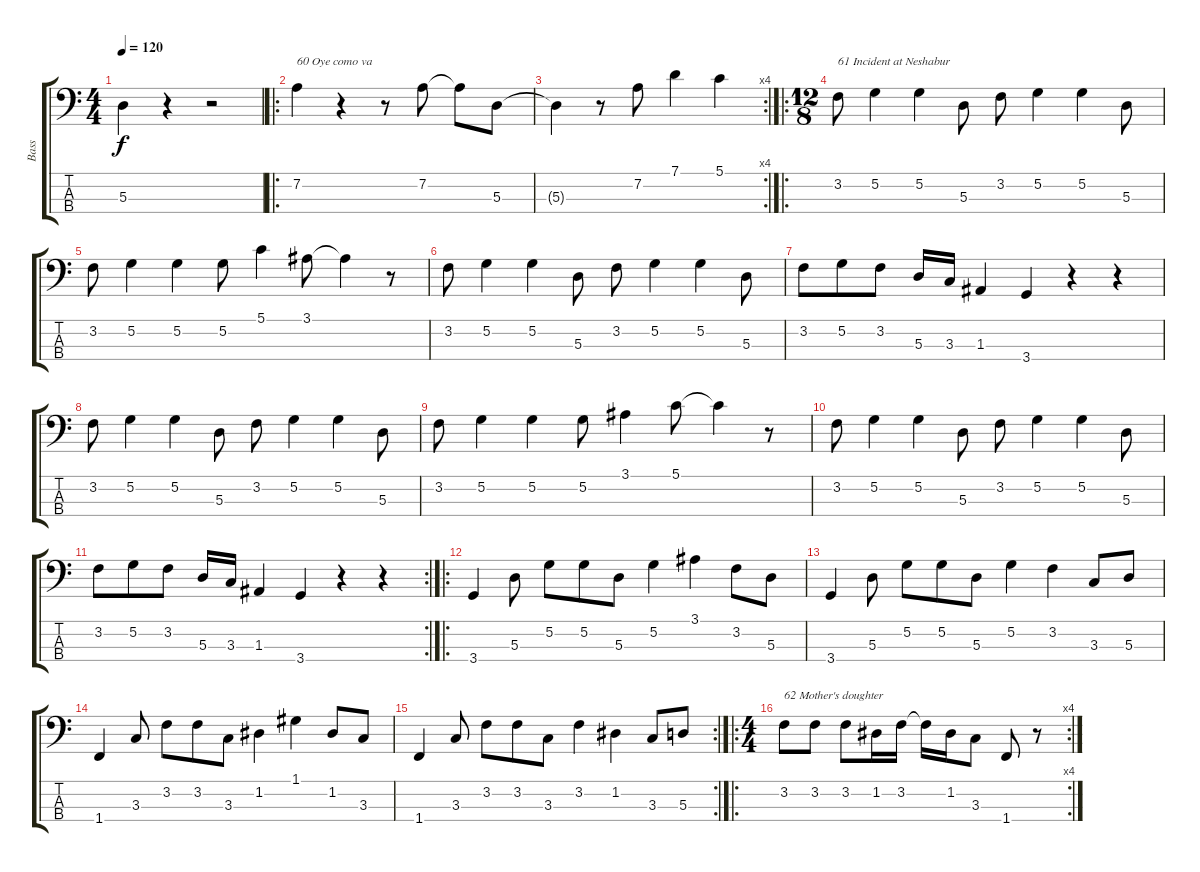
\track ("Bass" "Bass") {instrument electricbassfinger}
\staff {score tabs}
\tuning (G2 D2 A1 E1) {hide}
\ts (4 4)
\tempo 120
\clef f4
\ks c
5.3.4{dy f} r.4 r.2 |
\ro
7.2.4{txt "60 Oye como va"} r.4 r.8 7.2.8 7.2{t}.8 5.3.8 |
\rc 4
5.3{t}.4 r.8 7.2.8 7.1.4 5.1.4 |
\ro
\ts (12 8)
3.2.8{txt "61 Incident at Neshabur"} 5.2.4 5.2.4 5.3.8 3.2.8 5.2.4 5.2.4 5.3.8 |
3.2.8 5.2.4 5.2.4 5.2.8 5.1.4 3.1.8 3.1{t}.4 r.8 |
3.2.8 5.2.4 5.2.4 5.3.8 3.2.8 5.2.4 5.2.4 5.3.8 |
3.2.8 5.2.8 3.2.8 5.3.16 3.3.16 1.3.4 3.4.4 r.4 r.4 |
3.2.8 5.2.4 5.2.4 5.3.8 3.2.8 5.2.4 5.2.4 5.3.8 |
3.2.8 5.2.4 5.2.4 5.2.8 3.1.4 5.1.8 5.1{t}.4 r.8 |
3.2.8 5.2.4 5.2.4 5.3.8 3.2.8 5.2.4 5.2.4 5.3.8 |
\rc 2
3.2.8 5.2.8 3.2.8 5.3.16 3.3.16 1.3.4 3.4.4 r.4 r.4 |
\ro
3.4.4 5.3.8 5.2.8 5.2.8 5.3.8 5.2.4 3.1.4 3.2.8 5.3.8 |
3.4.4 5.3.8 5.2.8 5.2.8 5.3.8 5.2.4 3.2.4 3.3.8 5.3.8 |
1.4.4 3.3.8 3.2.8 3.2.8 3.3.8 1.2.4 1.1.4 1.2.8 3.3.8 |
\rc 2
1.4.4 3.3.8 3.2.8 3.2.8 3.3.8 3.2.4 1.2.4 3.3.8 5.3.8 |
\ro
\rc 4
\ts (4 4)
3.2.8{txt "62 Mother's doughter"} 3.2.8 3.2.8 1.2.16 3.2.16 3.2{t}.16 1.2.16 3.3.8 1.4.8 r.8
